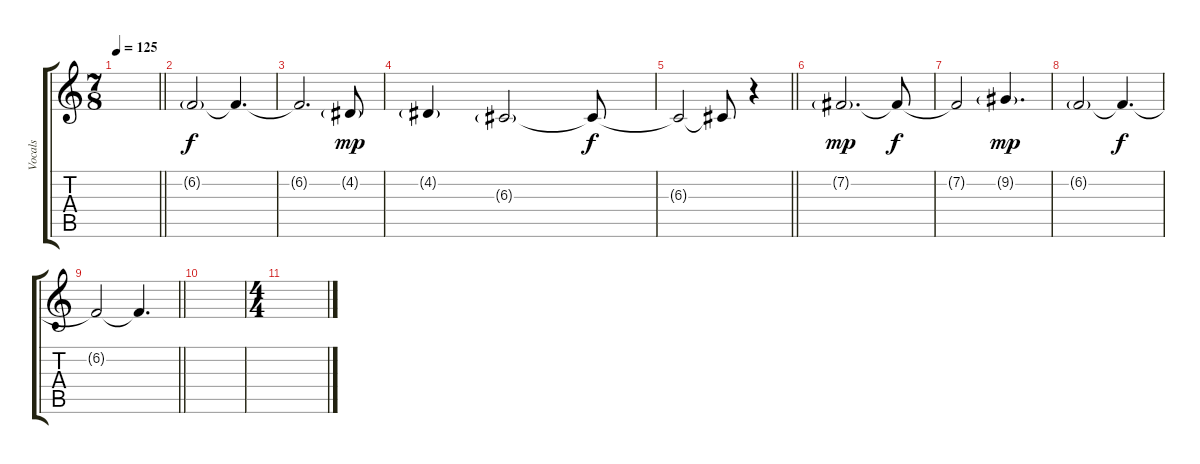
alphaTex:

\track ("Vocals" "Vocals") {instrument clarinet}
\staff {score tabs}
\tuning (E4 B3 G3 D3 A2 D2) {hide}
\ts (7 8)
\tempo 125
\clef g2
\barLineRight lightlight
\ks c
|
\section ("" "")
6.2{g}.2 6.2{t}.4{d dy f} |
6.2{t}.2{d} 4.2{g}.8{dy mp} |
4.2{g}.4 6.3{g}.2 6.3{t}.8{dy f} |
\barLineRight lightlight
6.3{t}.2 6.3{t}.8 r.4 |
7.2{g}.2{d dy mp} 7.2{t}.8{dy f} |
7.2{t}.2 9.2{g}.4{d dy mp} |
6.2{g}.2 6.2{t}.4{d dy f} |
\barLineRight lightlight
6.2{t}.2 6.2{t}.4{d} |
|
\ts (4 4)
